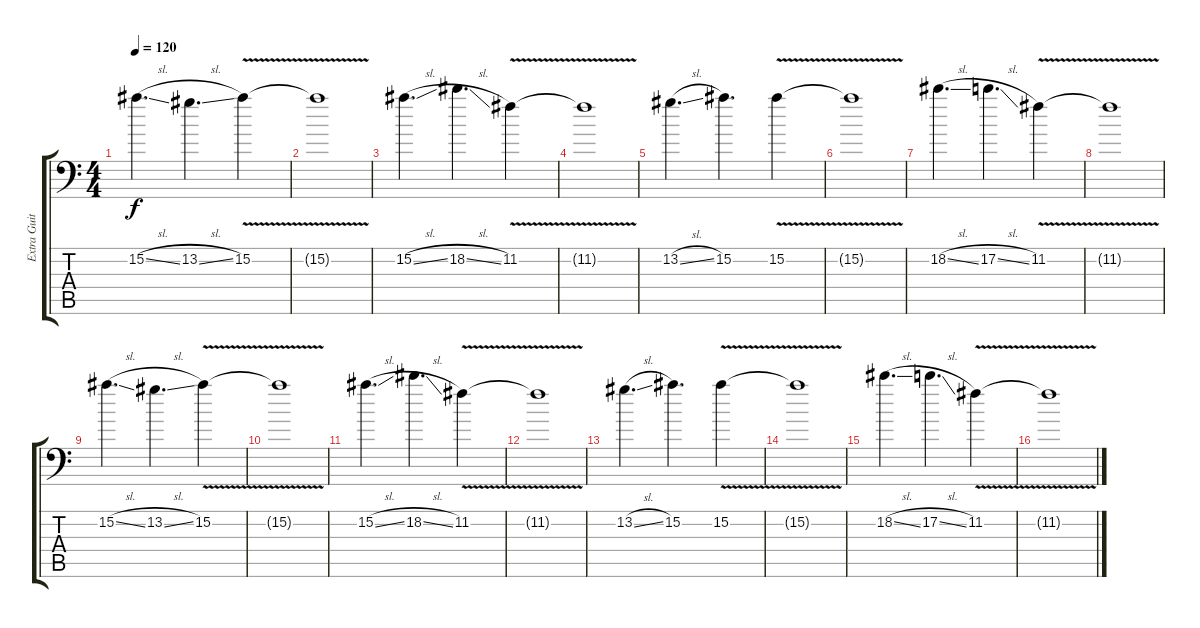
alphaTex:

\track ("Extra Guitar" "Extra Guit") {instrument distortionguitar}
\staff {score tabs}
\tuning (C4 G3 Eb3 Bb2 F2 Bb1) {hide}
\ts (4 4)
\tempo 120
\clef f4
\ks c
15.2{sl}.4{d dy f} 13.2{sl}.4{d} 15.2{v}.4 |
15.2{t}.1 |
15.2{sl}.4{d} 18.2{sl}.4{d} 11.2{v}.4 |
11.2{t}.1 |
13.2{sl}.4{d} 15.2.4{d} 15.2{v}.4 |
15.2{t}.1 |
18.2{sl}.4{d} 17.2{sl}.4{d} 11.2{v}.4 |
11.2{t}.1 |
15.2{sl}.4{d} 13.2{sl}.4{d} 15.2{v}.4 |
15.2{t}.1 |
15.2{sl}.4{d} 18.2{sl}.4{d} 11.2{v}.4 |
11.2{t}.1 |
13.2{sl}.4{d} 15.2.4{d} 15.2{v}.4 |
15.2{t}.1 |
18.2{sl}.4{d} 17.2{sl}.4{d} 11.2{v}.4 |
11.2{t}.1
